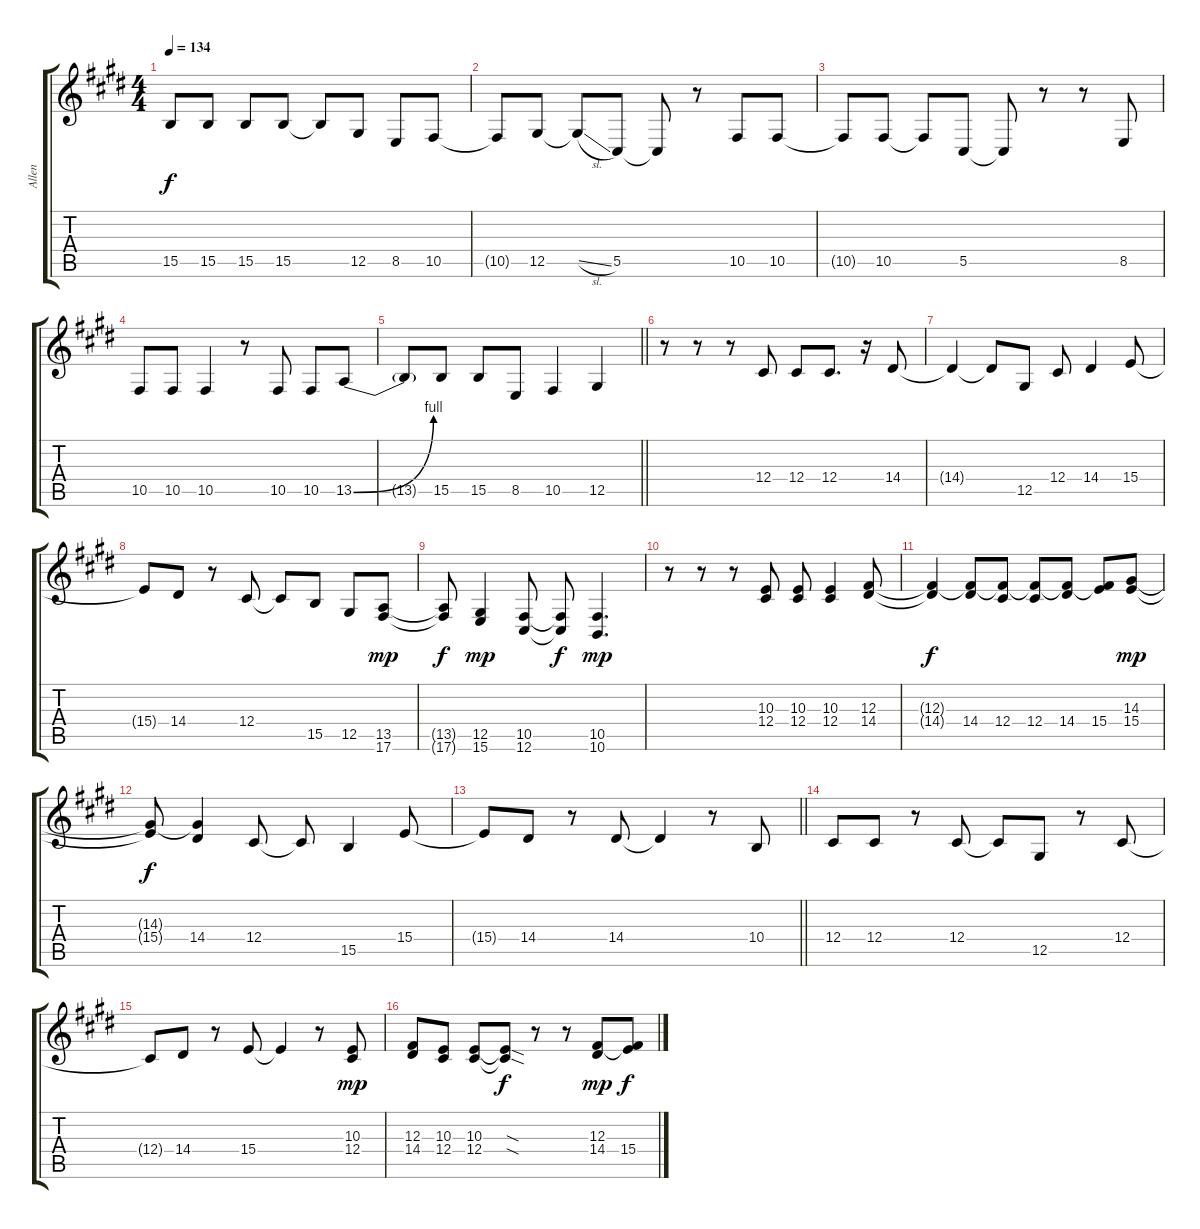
\track ("Allen" "Allen") {instrument oboe}
\staff {score tabs}
\tuning (Eb4 Bb3 Gb3 Db3 Ab2 Db2) {hide}
\ts (4 4)
\tempo 134
\clef g2
\ks c#minor
15.5{t}.8{dy f} 15.5.8 15.5.8 15.5.8 15.5{t}.8 12.5.8 8.5.8 10.5.8 |
10.5{t}.8 12.5.8 12.5{sl t}.8 5.5.8 5.5{t}.8 r.8 10.5.8 10.5.8 |
10.5{t}.8 10.5.8 10.5{t}.8 5.5.8 5.5{t}.8 r.8 r.8 8.5.8 |
10.5.8 10.5.8 10.5.4 r.8 10.5.8 10.5.8 13.5{be (bend 0 0 60 4)}.8 |
\barLineRight lightlight
13.5{t}.8 15.5.8 15.5.8 8.5.8 10.5.4 12.5.4 |
r.8 r.8 r.8 12.4.8 12.4.8 12.4.8{d} r.16 14.4.8 |
14.4{t}.4 14.4{t}.8 12.5.8 12.4.8 14.4.4 15.4.8 |
15.4{t}.8 14.4.8 r.8 12.4.8 12.4{t}.8 15.5.8 12.5.8 (13.5 17.6).8{dy mp} |
(13.5{t} 17.6{t}).8{dy f} (12.5 15.6).4{dy mp} (10.5 12.6).8 (10.5{t} 12.6{t}).8{dy f} (10.5 10.6).4{d dy mp} |
r.8 r.8 r.8 (10.3 12.4).8 (10.3 12.4).8 (10.3 12.4).4 (12.3 14.4).8 |
(12.3{t} 14.4{t}).4{dy f} (12.3{t} 14.4).8 (12.3{t} 12.4).8 (12.3{t} 12.4).8 (12.3{t} 14.4).8 (12.3{t} 15.4).8 (14.3 15.4).8{dy mp} |
(14.3{t} 15.4{t}).8{dy f} (14.3{t} 14.4).4 12.4.8 12.4{t}.8 15.5.4 15.4.8 |
\barLineRight lightlight
15.4{t}.8 14.4.8 r.8 14.4.8 14.4{t}.4 r.8 10.4.8 |
12.4.8 12.4.8 r.8 12.4.8 12.4{t}.8 12.5.8 r.8 12.4.8 |
12.4{t}.8 14.4.8 r.8 15.4.8 15.4{t}.4 r.8 (10.3 12.4).8{dy mp} |
(12.3 14.4).8 (10.3 12.4).8 (10.3 12.4).8 (10.3{sod t} 12.4{sod t}).8{dy f} r.8 r.8 (12.3 14.4).8{dy mp} (12.3{t} 15.4).8{dy f}
